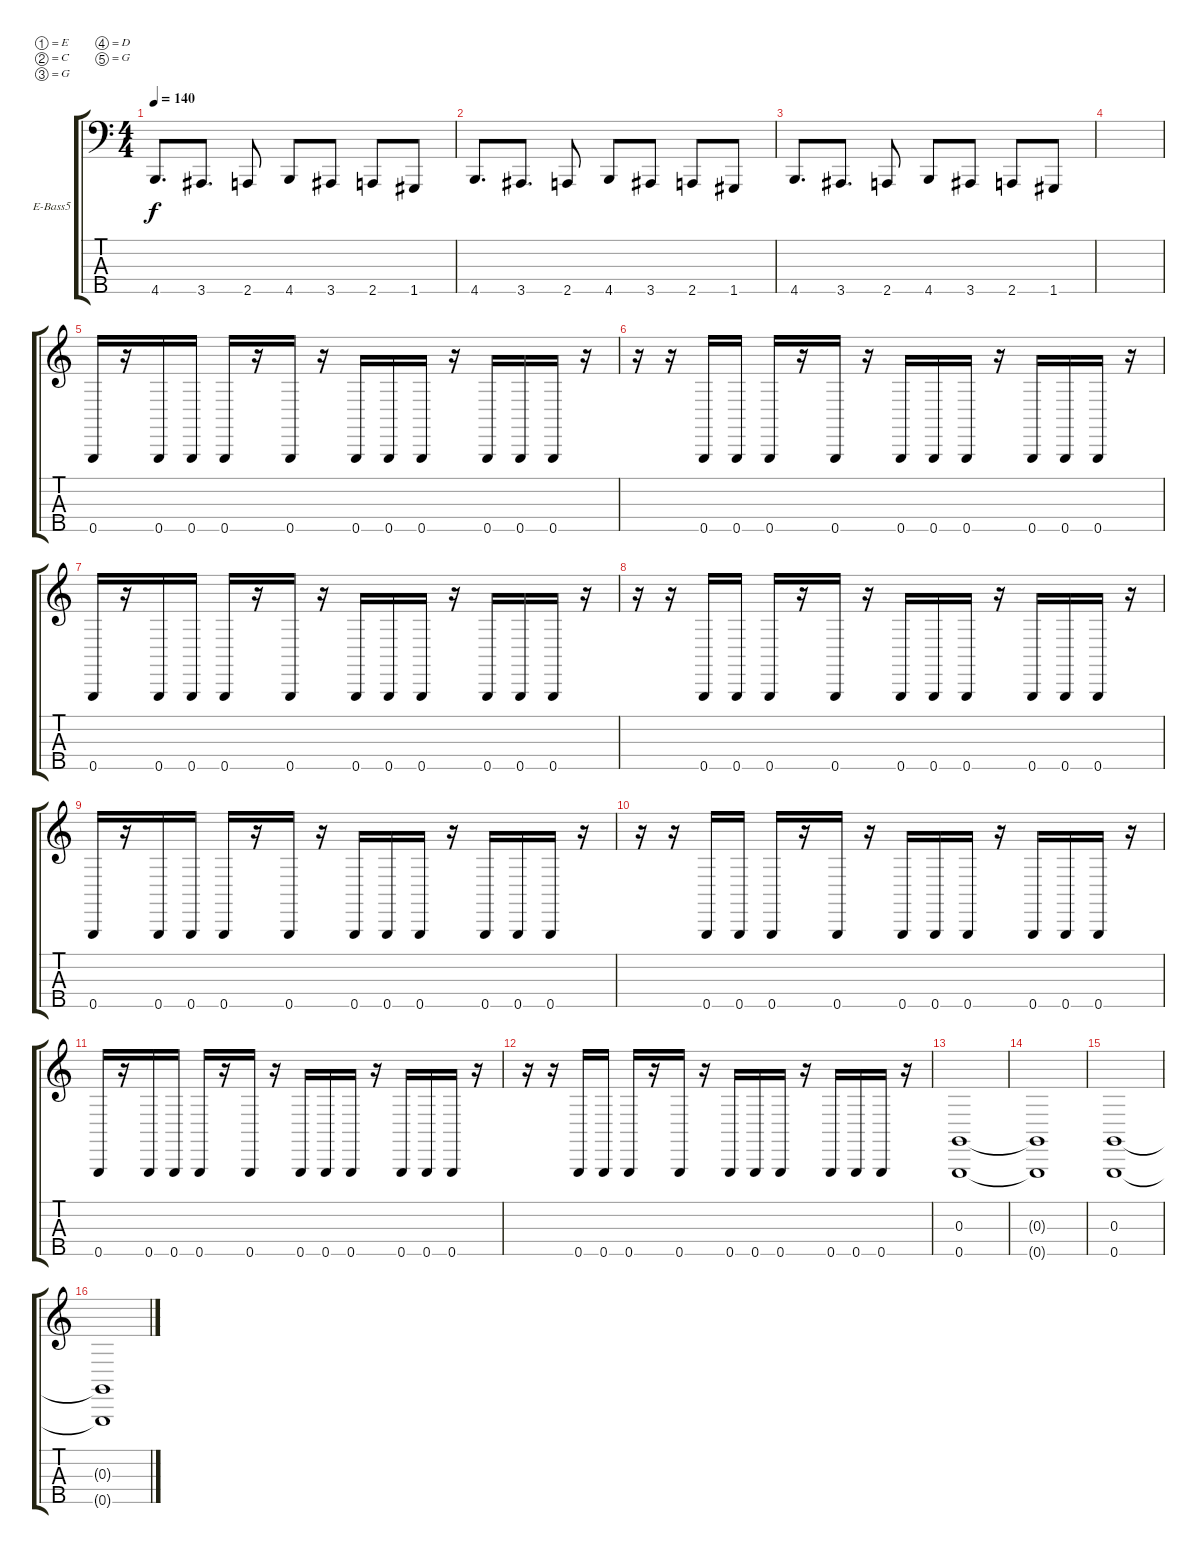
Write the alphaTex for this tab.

\defaultSystemsLayout 4
\bracketExtendMode groupsimilarinstruments
\firstSystemTrackNameOrientation horizontal
\otherSystemsTrackNameOrientation horizontal
\track ("Electric Bass" "E-Bass5") {instrument electricbassfinger}
\staff {score tabs}
\tuning (E2 C2 G1 D1 G0)
\ts (4 4)
\tempo 140
\clef f4
\ks c
4.5.8{d dy f} 3.5.8{d} 2.5.8 4.5.8 3.5.8 2.5.8 1.5.8 |
4.5.8{d} 3.5.8{d} 2.5.8 4.5.8 3.5.8 2.5.8 1.5.8 |
4.5.8{d} 3.5.8{d} 2.5.8 4.5.8 3.5.8 2.5.8 1.5.8 |
|
\clef g2
0.5.16 r.16 0.5.16 0.5.16 0.5.16 r.16 0.5.16 r.16 0.5.16 0.5.16 0.5.16 r.16 0.5.16 0.5.16 0.5.16 r.16 |
r.16 r.16 0.5.16 0.5.16 0.5.16 r.16 0.5.16 r.16 0.5.16 0.5.16 0.5.16 r.16 0.5.16 0.5.16 0.5.16 r.16 |
0.5.16 r.16 0.5.16 0.5.16 0.5.16 r.16 0.5.16 r.16 0.5.16 0.5.16 0.5.16 r.16 0.5.16 0.5.16 0.5.16 r.16 |
r.16 r.16 0.5.16 0.5.16 0.5.16 r.16 0.5.16 r.16 0.5.16 0.5.16 0.5.16 r.16 0.5.16 0.5.16 0.5.16 r.16 |
0.5.16 r.16 0.5.16 0.5.16 0.5.16 r.16 0.5.16 r.16 0.5.16 0.5.16 0.5.16 r.16 0.5.16 0.5.16 0.5.16 r.16 |
r.16 r.16 0.5.16 0.5.16 0.5.16 r.16 0.5.16 r.16 0.5.16 0.5.16 0.5.16 r.16 0.5.16 0.5.16 0.5.16 r.16 |
0.5.16 r.16 0.5.16 0.5.16 0.5.16 r.16 0.5.16 r.16 0.5.16 0.5.16 0.5.16 r.16 0.5.16 0.5.16 0.5.16 r.16 |
r.16 r.16 0.5.16 0.5.16 0.5.16 r.16 0.5.16 r.16 0.5.16 0.5.16 0.5.16 r.16 0.5.16 0.5.16 0.5.16 r.16 |
(0.5 0.3).1 |
(0.5{t} 0.3{t}).1 |
(0.5 0.3).1 |
(0.5{t} 0.3{t}).1
